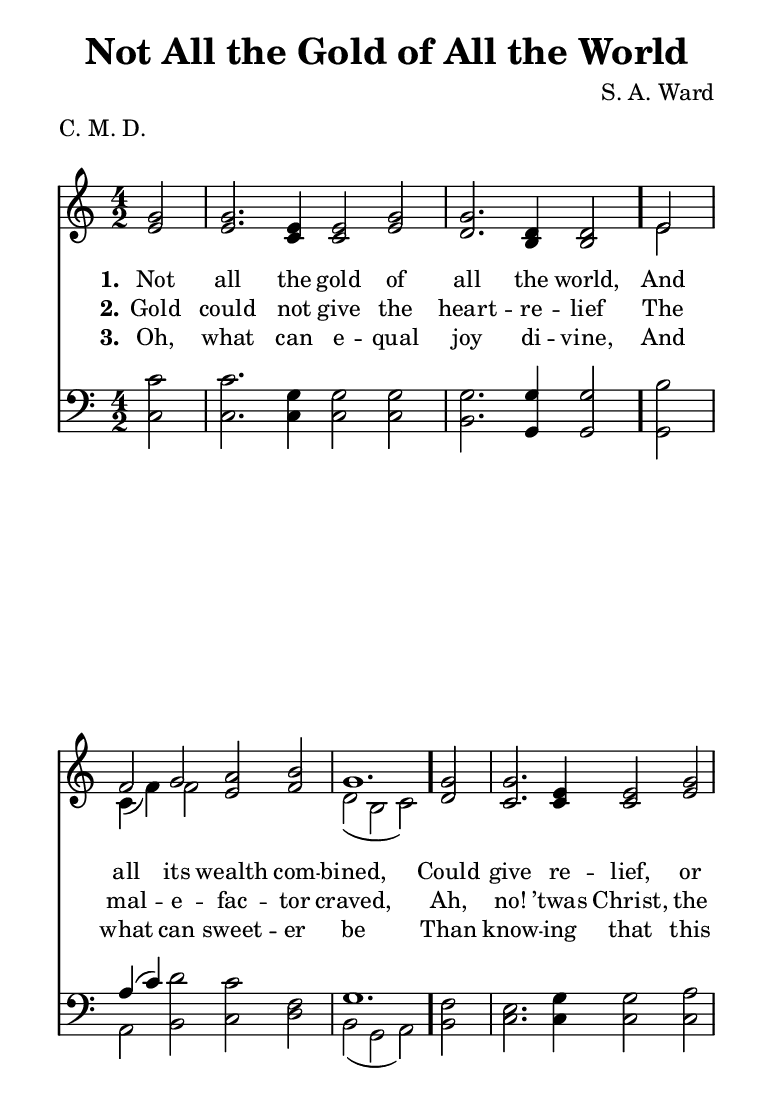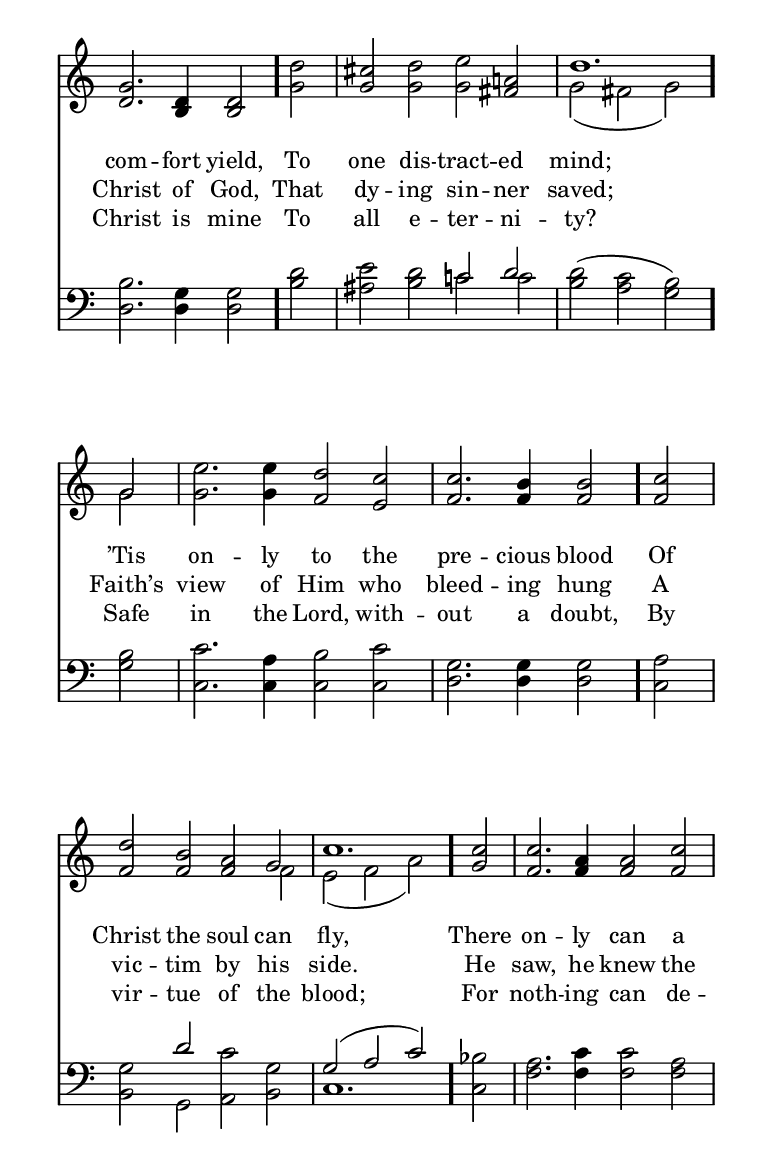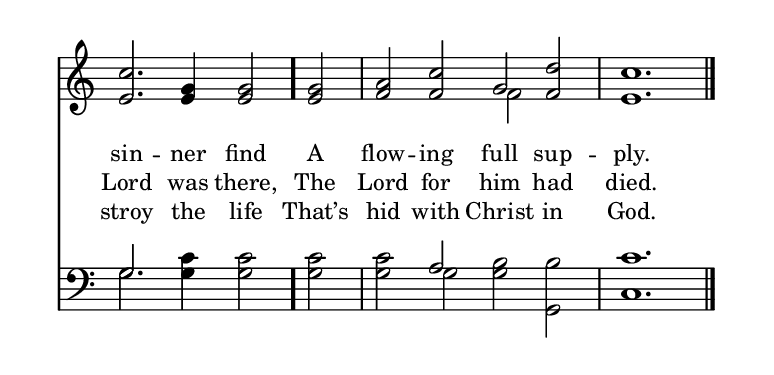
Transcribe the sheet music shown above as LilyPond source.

\include "common/global.ily"
\paper {
  \include "common/paper.ily"
  systems-per-page = #(cond (is-eogsized 4) (#t #f))
  page-count = #(cond (is-eogsized 1) (#t #f))
}

\header{
  %gospel
  hymnnumber = "104"
  title = "Not All the Gold of All the World"
  tunename = "Materna"
  meter = "C. M. D."
  poet = ""
  composer = "S. A. Ward"
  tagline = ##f
}

% for fermata in MIDI
ta = { \tempo 2=88 }
tb = { \tempo 2=44 }

patternAA = { c2 | c2. c4 c2 c2 | c2. c4 c2 }

patternBA = { c2 | c2 c2 c2 c2 | c1. }
patternBB = { c2 | c4( c4) c2 c2 c2 | c2( c2 c2) }
patternBC = { c2 | c4( c4) c2 c2 c2 | c1. }
patternBD = { c2 | c2 c2 c2 c2 | c2( c2 c2) }

global = {
  \include "common/overrides.ily"
  \override Staff.TimeSignature.style = #'numbered
  \time 4/2
  \override Score.MetronomeMark.transparent = ##t % hide all fermata changes too
  \ta
  \key c \major
  \partial 2
  \autoBeamOff
}

notesSoprano = {
\global
\relative c'' {

  \changePitch \patternAA { g | g e e g | g d d }
  \changePitch \patternBA { e | f g a b | g }
  \changePitch \patternAA { g | g e e g | g d d }
  \changePitch \patternBA { d' | cis d e a,! | d }

  \changePitch \patternAA { g, | e' e d c | c b b }
  \changePitch \patternBA { c | d b a g | c }
  \changePitch \patternAA { c | c a a c | c g g }
  \changePitch \patternBA { g | a c g d' | c }

  \bar "|."

}
}

notesAlto = {
\global
\relative e' {

  \changePitch \patternAA { e | e c c e | d b b }
  \changePitch \patternBB { e | c f f e f | d b c }
  \changePitch \patternAA { d | c c c e | d b b }
  \changePitch \patternBD { g' | g g g fis | g fis g }

  \changePitch \patternAA { g | g g f e | f f f }
  \changePitch \patternBD { f | f f f f | e f a }
  \changePitch \patternAA { g | f f f f | e e e }
  \changePitch \patternBA { e | f f f f | e }

}
}

notesTenor = {
\global
\relative a {

  \changePitch \patternAA { c | c g g g | g g g }
  \changePitch \patternBC { b | a c d c f, | g }
  \changePitch \patternAA { f | e g g a | b g g }
  \changePitch \patternBD { d' | e d c! d | d c b }

  \changePitch \patternAA { b | c a b c | g g g }
  \changePitch \patternBD { a | g d' c g | g a c }
  \changePitch \patternAA { bes | a c c a | g c c }
  \changePitch \patternBA { c | c a b b | c }

}
}

notesBass = {
\global
\relative f {

  \changePitch \patternAA { c | c c c c | b g g }
  \changePitch \patternBD { g | a b c d | b g a }
  \changePitch \patternAA { b | c c c c | d d d }
  \changePitch \patternBD { b' | ais b c! c | b a g }

  \changePitch \patternAA { g | c, c c c | d d d }
  \changePitch \patternBA { c | b g a b | c }
  \changePitch \patternAA { c | f f f f | g g g }
  \changePitch \patternBA { g | g g g g, | c }

}
}

wordsA = \lyricmode {
\set stanza = "1."

Not all the gold of all the world, \bar "."
And all its wealth com -- bined, \bar "."
Could give re -- lief, or com -- fort yield, \bar "."
To one dis -- tract -- ed mind; \bar "."
’Tis on -- ly to the pre -- cious blood \bar "."
Of Christ the soul can fly, \bar "."
There on -- ly can a sin -- ner find \bar "."
A flow -- ing full sup -- ply. \bar "."

}

wordsB = \lyricmode {
\set stanza = "2."

Gold could not give the heart -- re -- lief
The mal -- e -- fac -- tor craved,
Ah, no! ’twas Christ, the Christ of God,
That dy -- ing sin -- ner saved;
Faith’s view of Him who bleed -- ing hung
A vic -- tim by his side.
He saw, he knew the Lord was there,
The Lord for him had died.

}

wordsC = \lyricmode {
\set stanza = "3."

Oh, what can e -- qual joy di -- vine,
And what can sweet -- er be
Than know -- ing that this Christ is mine
To all e -- ter -- ni -- ty?
Safe in the Lord, with -- out a doubt,
By vir -- tue of the blood;
For noth -- ing can de -- stroy the life
That’s hid with Christ in God.

}

\score {
  \context ChoirStaff <<
    \context Staff = upper <<
      \set Staff.autoBeaming = ##f
      \set ChoirStaff.systemStartDelimiter = #'SystemStartBar
      \set ChoirStaff.printPartCombineTexts = ##f
      \partcombine #'(2 . 9) \notesSoprano \notesAlto
      \context NullVoice = sopranos { \voiceOne << \notesSoprano >> }
      \context NullVoice = altos { \voiceTwo << \notesAlto >> }
      \context Lyrics = one   \lyricsto sopranos \wordsA
      \context Lyrics = two   \lyricsto sopranos \wordsB
      \context Lyrics = three \lyricsto sopranos \wordsC
    >>
    \context Staff = men <<
      \set Staff.autoBeaming = ##f
      \clef bass
      \set ChoirStaff.printPartCombineTexts = ##f
      \partcombine #'(2 . 9) \notesTenor \notesBass
      \context NullVoice = tenors { \voiceOne << \notesTenor >> }
      \context NullVoice = basses { \voiceTwo << \notesBass >> }
    >>
  >>
  \layout {
    \include "common/layout.ily"
  }
  \midi{
    \include "common/midi.ily"
  }
}

\version "2.19.49"  % necessary for upgrading to future LilyPond versions.

% vi:set et ts=2 sw=2 ai nocindent syntax=lilypond:
